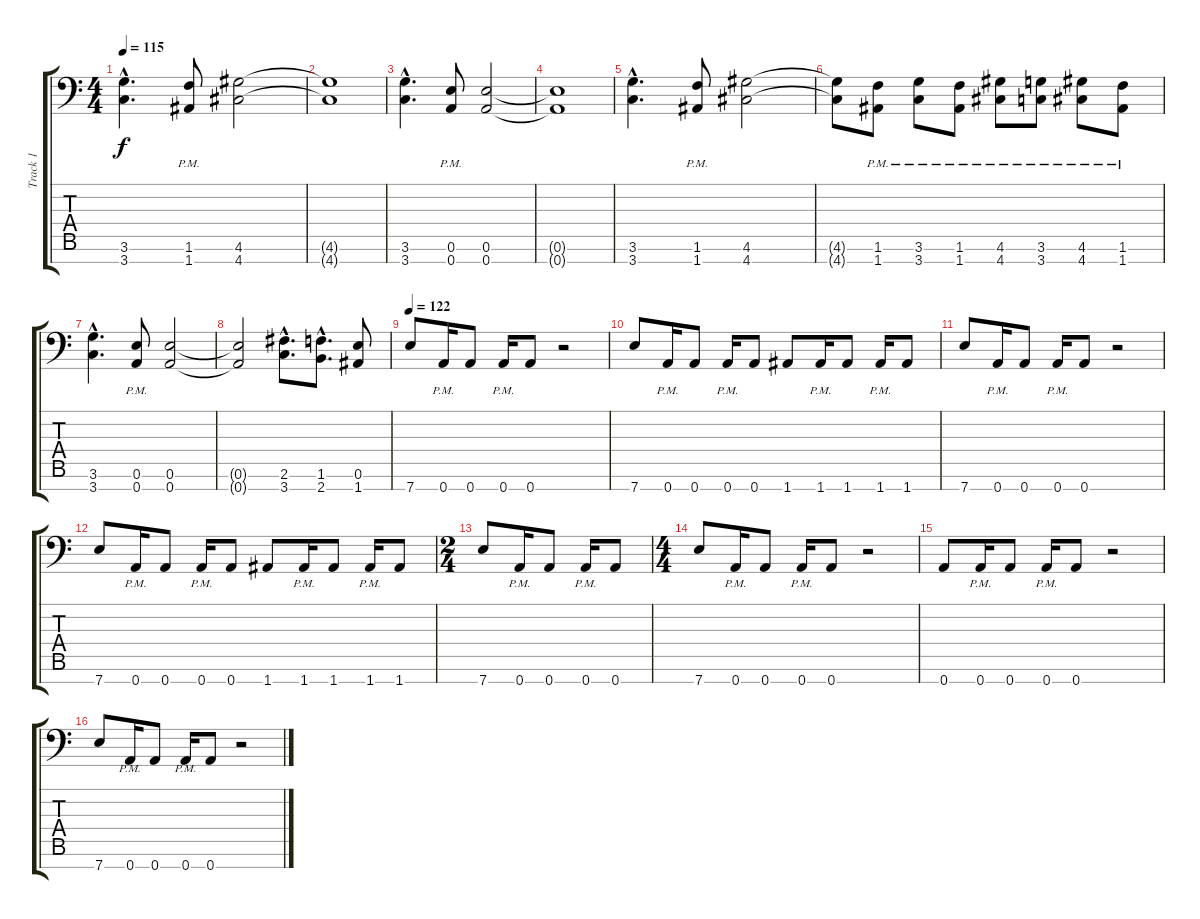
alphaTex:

\track ("Track 1" "Track 1") {instrument distortionguitar}
\staff {score tabs}
\tuning (E4 B3 G3 D3 A2 E2 A1) {hide}
\ts (4 4)
\tempo 115
\clef f4
\ks c
(3.6{hac} 3.7{hac}).4{d dy f} (1.6{pm} 1.7{pm}).8 (4.6 4.7).2 |
(4.6{t} 4.7{t}).1 |
(3.6{hac} 3.7{hac}).4{d} (0.6{pm} 0.7{pm}).8 (0.6 0.7).2 |
(0.6{t} 0.7{t}).1 |
(3.6{hac} 3.7{hac}).4{d} (1.6{pm} 1.7{pm}).8 (4.6 4.7).2 |
(4.6{t} 4.7{t}).8 (1.6{pm} 1.7{pm}).8 (3.6{pm} 3.7{pm}).8 (1.6{pm} 1.7{pm}).8 (4.6{pm} 4.7{pm}).8 (3.6{pm} 3.7{pm}).8 (4.6{pm} 4.7{pm}).8 (1.6{pm} 1.7{pm}).8 |
(3.6{hac} 3.7{hac}).4{d} (0.6{pm} 0.7{pm}).8 (0.6 0.7).2 |
(0.6{t} 0.7{t}).2 (2.6{hac} 3.7{hac}).8{d} (1.6{hac} 2.7{hac}).8{d} (0.6 1.7).8 |
\tempo 122
7.7.8 0.7{pm}.16 0.7.8 0.7{pm}.16 0.7.8 r.2 |
7.7.8 0.7{pm}.16 0.7.8 0.7{pm}.16 0.7.8 1.7.8 1.7{pm}.16 1.7.8 1.7{pm}.16 1.7.8 |
7.7.8 0.7{pm}.16 0.7.8 0.7{pm}.16 0.7.8 r.2 |
7.7.8 0.7{pm}.16 0.7.8 0.7{pm}.16 0.7.8 1.7.8 1.7{pm}.16 1.7.8 1.7{pm}.16 1.7.8 |
\ts (2 4)
7.7.8 0.7{pm}.16 0.7.8 0.7{pm}.16 0.7.8 |
\ts (4 4)
7.7.8 0.7{pm}.16 0.7.8 0.7{pm}.16 0.7.8 r.2 |
0.7.8 0.7{pm}.16 0.7.8 0.7{pm}.16 0.7.8 r.2 |
7.7.8 0.7{pm}.16 0.7.8 0.7{pm}.16 0.7.8 r.2
